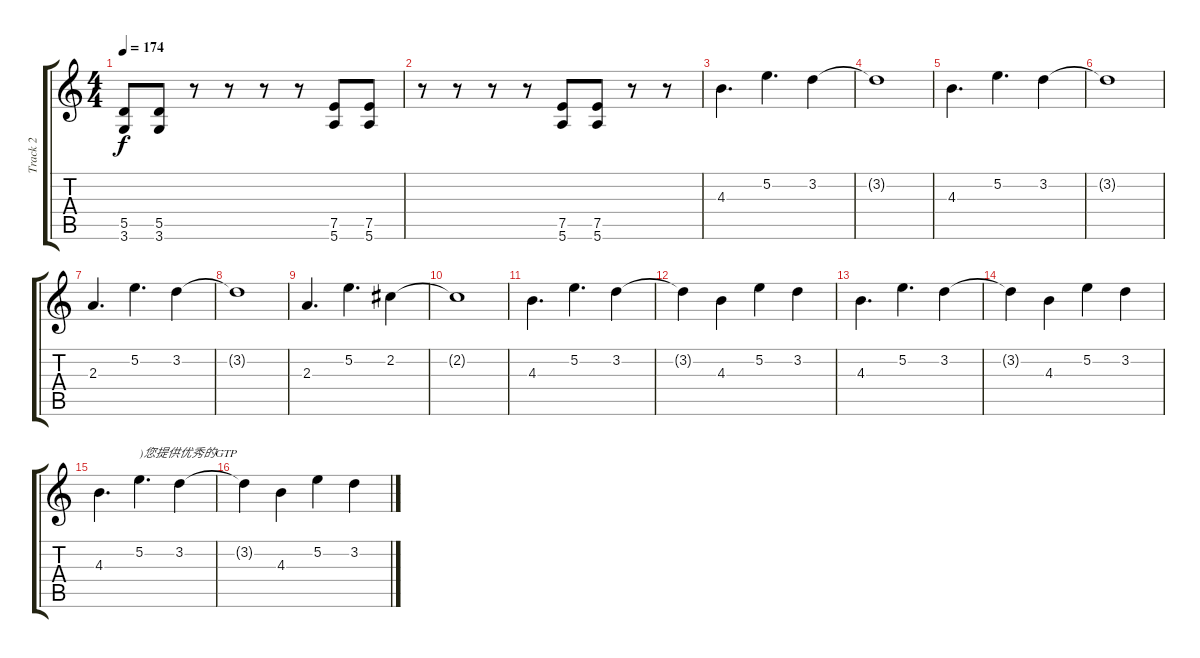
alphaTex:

\track ("Track 2" "Track 2") {instrument acousticguitarsteel}
\staff {score tabs}
\tuning (E4 B3 G3 D3 A2 E2) {hide}
\ts (4 4)
\tempo 174
\clef g2
\ks c
(5.5 3.6).8{dy f} (5.5 3.6).8 r.8 r.8 r.8 r.8 (7.5 5.6).8 (7.5 5.6).8 |
r.8 r.8 r.8 r.8 (7.5 5.6).8 (7.5 5.6).8 r.8 r.8 |
4.3.4{d} 5.2.4{d} 3.2.4 |
3.2{t}.1 |
4.3.4{d} 5.2.4{d} 3.2.4 |
3.2{t}.1 |
2.3.4{d} 5.2.4{d} 3.2.4 |
3.2{t}.1 |
2.3.4{d} 5.2.4{d} 2.2.4 |
2.2{t}.1 |
4.3.4{d} 5.2.4{d} 3.2.4 |
3.2{t}.4 4.3.4 5.2.4 3.2.4 |
4.3.4{d} 5.2.4{d} 3.2.4 |
3.2{t}.4 4.3.4 5.2.4 3.2.4 |
4.3.4{d} 5.2.4{d txt ")您提供优秀的GTP"} 3.2.4 |
3.2{t}.4 4.3.4 5.2.4 3.2.4
